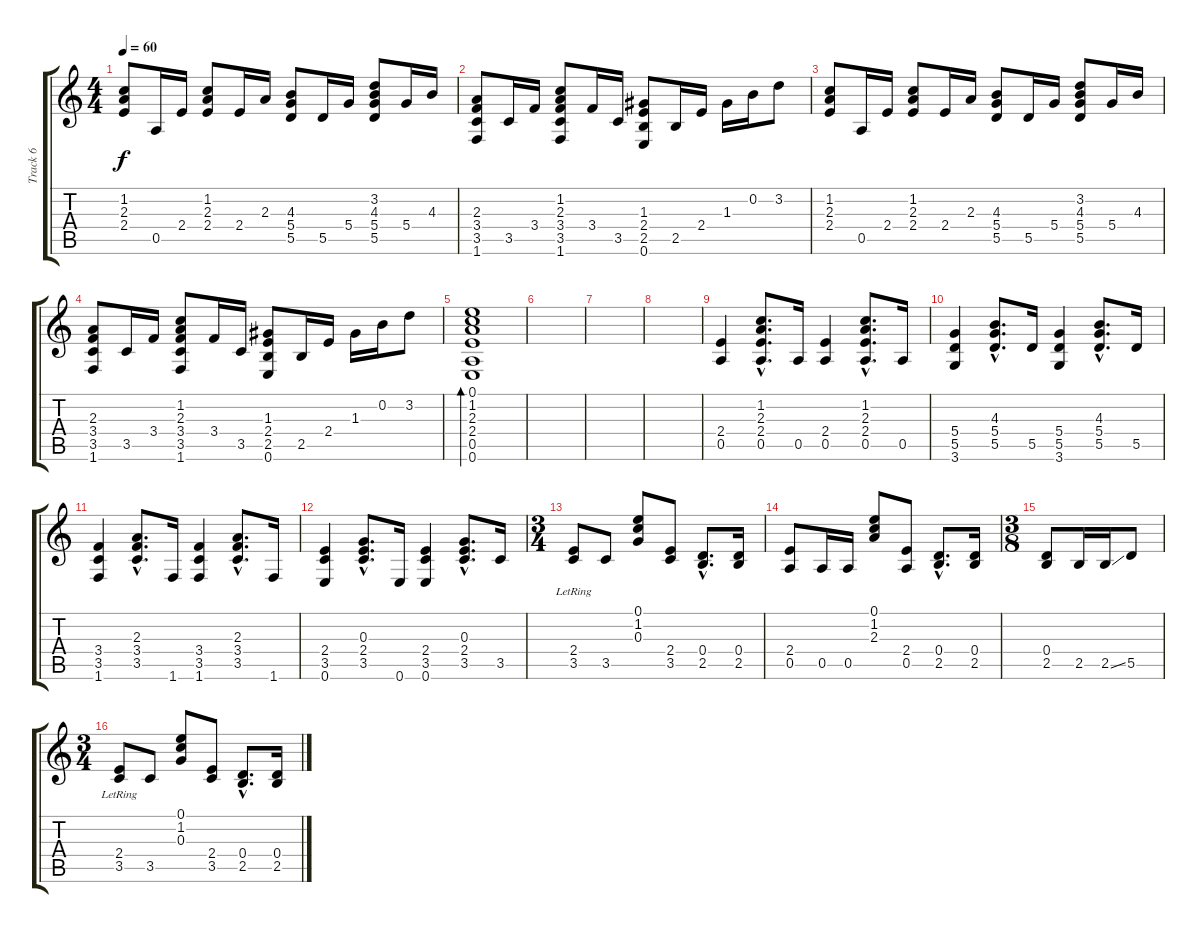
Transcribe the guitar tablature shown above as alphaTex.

\track ("Track 6" "Track 6") {instrument acousticguitarsteel}
\staff {score tabs}
\tuning (E4 B3 G3 D3 A2 E2) {hide}
\ts (4 4)
\tempo 60
\clef g2
\ks c
(1.2 2.3 2.4).8{dy f} 0.5.16 2.4.16 (1.2 2.3 2.4).8 2.4.16 2.3.16 (4.3 5.4 5.5).8 5.5.16 5.4.16 (3.2 4.3 5.4 5.5).8 5.4.16 4.3.16 |
(2.3 3.4 3.5 1.6).8 3.5.16 3.4.16 (1.2 2.3 3.4 3.5 1.6).8 3.4.16 3.5.16 (1.3 2.4 2.5 0.6).8 2.5.16 2.4.16 1.3.16 0.2.16 3.2.8 |
(1.2 2.3 2.4).8 0.5.16 2.4.16 (1.2 2.3 2.4).8 2.4.16 2.3.16 (4.3 5.4 5.5).8 5.5.16 5.4.16 (3.2 4.3 5.4 5.5).8 5.4.16 4.3.16 |
(2.3 3.4 3.5 1.6).8 3.5.16 3.4.16 (1.2 2.3 3.4 3.5 1.6).8 3.4.16 3.5.16 (1.3 2.4 2.5 0.6).8 2.5.16 2.4.16 1.3.16 0.2.16 3.2.8 |
(0.1 1.2 2.3 2.4 0.5 0.6).1{bd 480} |
|
|
|
(2.4 0.5).4 (1.2{hac} 2.3{hac} 2.4{hac} 0.5{hac}).8{d} 0.5.16 (2.4 0.5).4 (1.2{hac} 2.3{hac} 2.4{hac} 0.5{hac}).8{d} 0.5.16 |
(5.4 5.5 3.6).4 (4.3{hac} 5.4{hac} 5.5{hac}).8{d} 5.5.16 (5.4 5.5 3.6).4 (4.3{hac} 5.4{hac} 5.5{hac}).8{d} 5.5.16 |
(3.4 3.5 1.6).4 (2.3{hac} 3.4{hac} 3.5{hac}).8{d} 1.6.16 (3.4 3.5 1.6).4 (2.3{hac} 3.4{hac} 3.5{hac}).8{d} 1.6.16 |
(2.4 3.5 0.6).4 (0.3{hac} 2.4{hac} 3.5{hac}).8{d} 0.6.16 (2.4 3.5 0.6).4 (0.3{hac} 2.4{hac} 3.5{hac}).8{d} 3.5.16 |
\ts (3 4)
(2.4 3.5{lr}).8 3.5.8 (0.1 1.2 0.3).8 (2.4 3.5).8 (0.4{hac} 2.5{hac}).8{d} (0.4 2.5).16 |
(2.4 0.5).8 0.5.16 0.5.16 (0.1 1.2 2.3).8 (2.4 0.5).8 (0.4{hac} 2.5{hac}).8{d} (0.4 2.5).16 |
\ts (3 8)
(0.4 2.5).8 2.5.16 2.5{ss}.16 5.5.8 |
\ts (3 4)
(2.4 3.5{lr}).8 3.5.8 (0.1 1.2 0.3).8 (2.4 3.5).8 (0.4{hac} 2.5{hac}).8{d} (0.4 2.5).16
